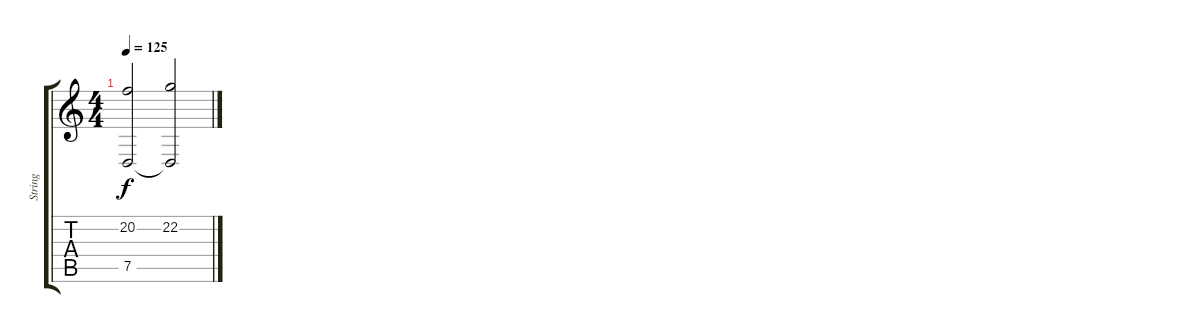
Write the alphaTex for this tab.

\track ("String" "String") {instrument stringensemble1}
\staff {score tabs}
\tuning (D4 A3 F3 C3 G2 D2) {hide}
\ts (4 4)
\tempo 125
\clef g2
\ks c
(20.2 7.5{t}).2{dy f} (22.2 7.5{t}).2
